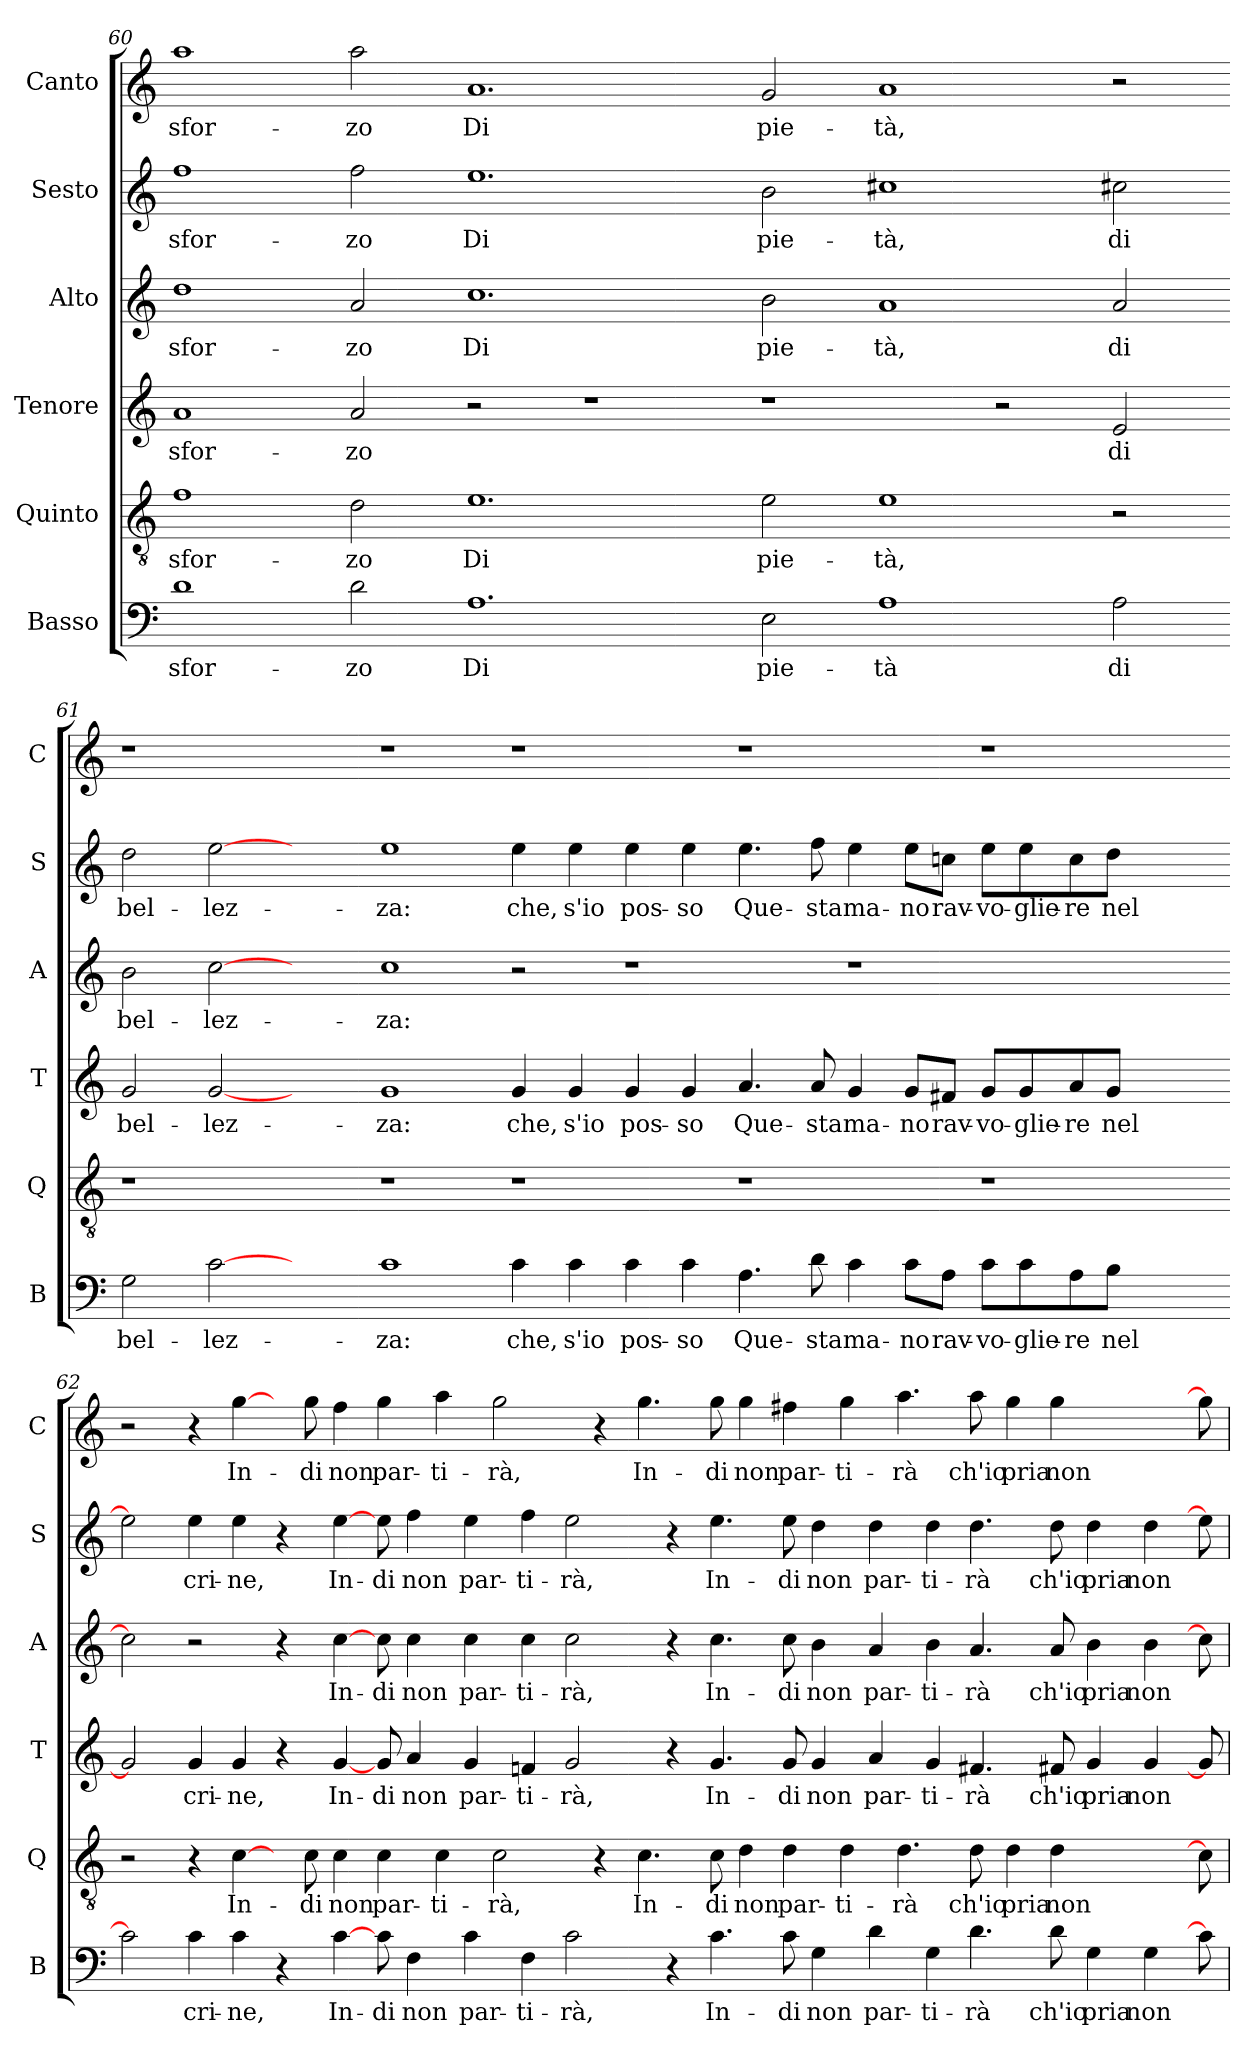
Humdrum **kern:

**kern	**text	**kern	**text	**kern	**text	**kern	**text	**kern	**text	**kern	**text
*part6	*part6	*part5	*part5	*part4	*part4	*part3	*part3	*part2	*part2	*part1	*part1
*staff6	*staff6	*staff5	*staff5	*staff4	*staff4	*staff3	*staff3	*staff2	*staff2	*staff1	*staff1
*I"Basso	*	*I"Quinto	*	*I"Tenore	*	*I"Alto	*	*I"Sesto	*	*I"Canto	*
*I'B	*	*I'Q	*	*I'T	*	*I'A	*	*I'S	*	*I'C	*
*clefF4	*	*clefGv2	*	*clefG2	*	*clefG2	*	*clefG2	*	*clefG2	*
*k[]	*	*k[]	*	*k[]	*	*k[]	*	*k[]	*	*k[]	*
=60	=60	=60	=60	=60	=60	=60	=60	=60	=60	=60	=60
1d	sfor-	1f	sfor-	1a	sfor-	1dd	sfor-	1ff	sfor-	1aa	sfor-
2d	-zo	2d	-zo	2a	-zo	2a	-zo	2ff	-zo	2aa	-zo
1.A	Di	1.e	Di	2r	.	1.cc	Di	1.ee	Di	1.a	Di
.	.	.	.	1r	.	.	.	.	.	.	.
2E	pie-	2e	pie-	1r	.	2b	pie-	2b	pie-	2g	pie-
1A	-tà	1e	-tà,	.	.	1a	-tà,	1cc#X	-tà,	1a	-tà,
.	.	.	.	2r	.	.	.	.	.	.	.
2A	di	2r	.	2e	di	2a	di	2cc#X	di	2r	.
=61-	=61-	=61-	=61-	=61-	=61-	=61-	=61-	=61-	=61-	=61-	=61-
2G	bel-	1r	.	2g	bel-	2b	bel-	2dd	bel-	1r	.
[2c	-lez-	.	.	[2g	-lez-	[2cc	-lez-	[2ee	-lez-	.	.
2ryy	.	2ryy	.	2ryy	.	2ryy	.	2ryy	.	2ryy	.
1c	-za:	1r	.	1g	-za:	1cc	-za:	1ee	-za:	1r	.
4c	che,	1r	.	4g	che,	2r	.	4ee	che,	1r	.
4c	s'io	.	.	4g	s'io	.	.	4ee	s'io	.	.
4c	pos-	.	.	4g	pos-	1r	.	4ee	pos-	.	.
4c	-so	.	.	4g	-so	.	.	4ee	-so	.	.
4.A	Que-	1r	.	4.a	Que-	.	.	4.ee	Que-	1r	.
8d	-sta	.	.	8a	-sta	.	.	8ff	-sta	.	.
4c	ma-	.	.	4g	ma-	1r	.	4ee	ma-	.	.
8cL	-no	.	.	8gL	-no	.	.	8eeL	-no	.	.
8AJ	rav-	.	.	8f#XJ	rav-	.	.	8ccnJ	rav-	.	.
8cL	-vo-	1r	.	8gL	-vo-	.	.	8eeL	-vo-	1r	.
8c	-glie-	.	.	8g	-glie-	.	.	8ee	-glie-	.	.
8A	-re	.	.	8a	-re	.	.	8cc	-re	.	.
8BJ	nel	.	.	8gJ	nel	.	.	8ddJ	nel	.	.
2ryy	.	.	.	2ryy	.	2ryy	.	2ryy	.	.	.
=62-	=62-	=62-	=62-	=62-	=62-	=62-	=62-	=62-	=62-	=62-	=62-
2c]	.	2r	.	2g]	.	2cc]	.	2ee]	.	2r	.
4c	cri-	4r	.	4g	cri-	2r	.	4ee	cri-	4r	.
4c	-ne,	[4c	In-	4g	-ne,	.	.	4ee	-ne,	[4gg	In-
4r	.	8ryy	.	4r	.	4r	.	4r	.	8ryy	.
.	.	8c	-di	.	.	.	.	.	.	8gg	-di
[4c	In-	4c	non	[4g	In-	[4cc	In-	[4ee	In-	4ff	non
8c	-di	4c	par-	8g	-di	8cc	-di	8ee	-di	4gg	par-
4F	non	.	.	4a	non	4cc	non	4ff	non	.	.
.	.	4c	-ti-	.	.	.	.	.	.	4aa	-ti-
4c	par-	.	.	4g	par-	4cc	par-	4ee	par-	.	.
.	.	2c	-rà,	.	.	.	.	.	.	2gg	-rà,
4F	-ti-	.	.	4fn	-ti-	4cc	-ti-	4ff	-ti-	.	.
2c	-rà,	.	.	2g	-rà,	2cc	-rà,	2ee	-rà,	.	.
.	.	4r	.	.	.	.	.	.	.	4r	.
.	.	4.c	In-	.	.	.	.	.	.	4.gg	In-
4r	.	.	.	4r	.	4r	.	4r	.	.	.
4.c	In-	8c	-di	4.g	In-	4.cc	In-	4.ee	In-	8gg	-di
.	.	4d	non	.	.	.	.	.	.	4gg	non
8c	-di	4d	par-	8g	-di	8cc	-di	8ee	-di	4ff#X	par-
4G	non	.	.	4g	non	4b	non	4dd	non	.	.
.	.	4d	-ti-	.	.	.	.	.	.	4gg	-ti-
4d	par-	.	.	4a	par-	4a	par-	4dd	par-	.	.
.	.	4.d	-rà	.	.	.	.	.	.	4.aa	-rà
4G	-ti-	.	.	4g	-ti-	4b	-ti-	4dd	-ti-	.	.
4.d	-rà	8d	ch'io	4.f#X	-rà	4.a	-rà	4.dd	-rà	8aa	ch'io
.	.	4d	pria	.	.	.	.	.	.	4gg	pria
8d	ch'io	4d	non	8f#X	ch'io	8a	ch'io	8dd	ch'io	4gg	non
4G	pria	.	.	4g	pria	4b	pria	4dd	pria	.	.
.	.	4.ryy	.	.	.	.	.	.	.	4.ryy	.
4G	non	.	.	4g	non	4b	non	4dd	non	.	.
=63-	=63-	=63-	=63-	=63-	=63-	=63-	=63-	=63-	=63-	=63-	=63-
8c]	.	8c]	.	8g]	.	8cc]	.	8ee]	.	8gg]	.
=	=	=	=	=	=	=	=	=	=	=	=
*-	*-	*-	*-	*-	*-	*-	*-	*-	*-	*-	*-
